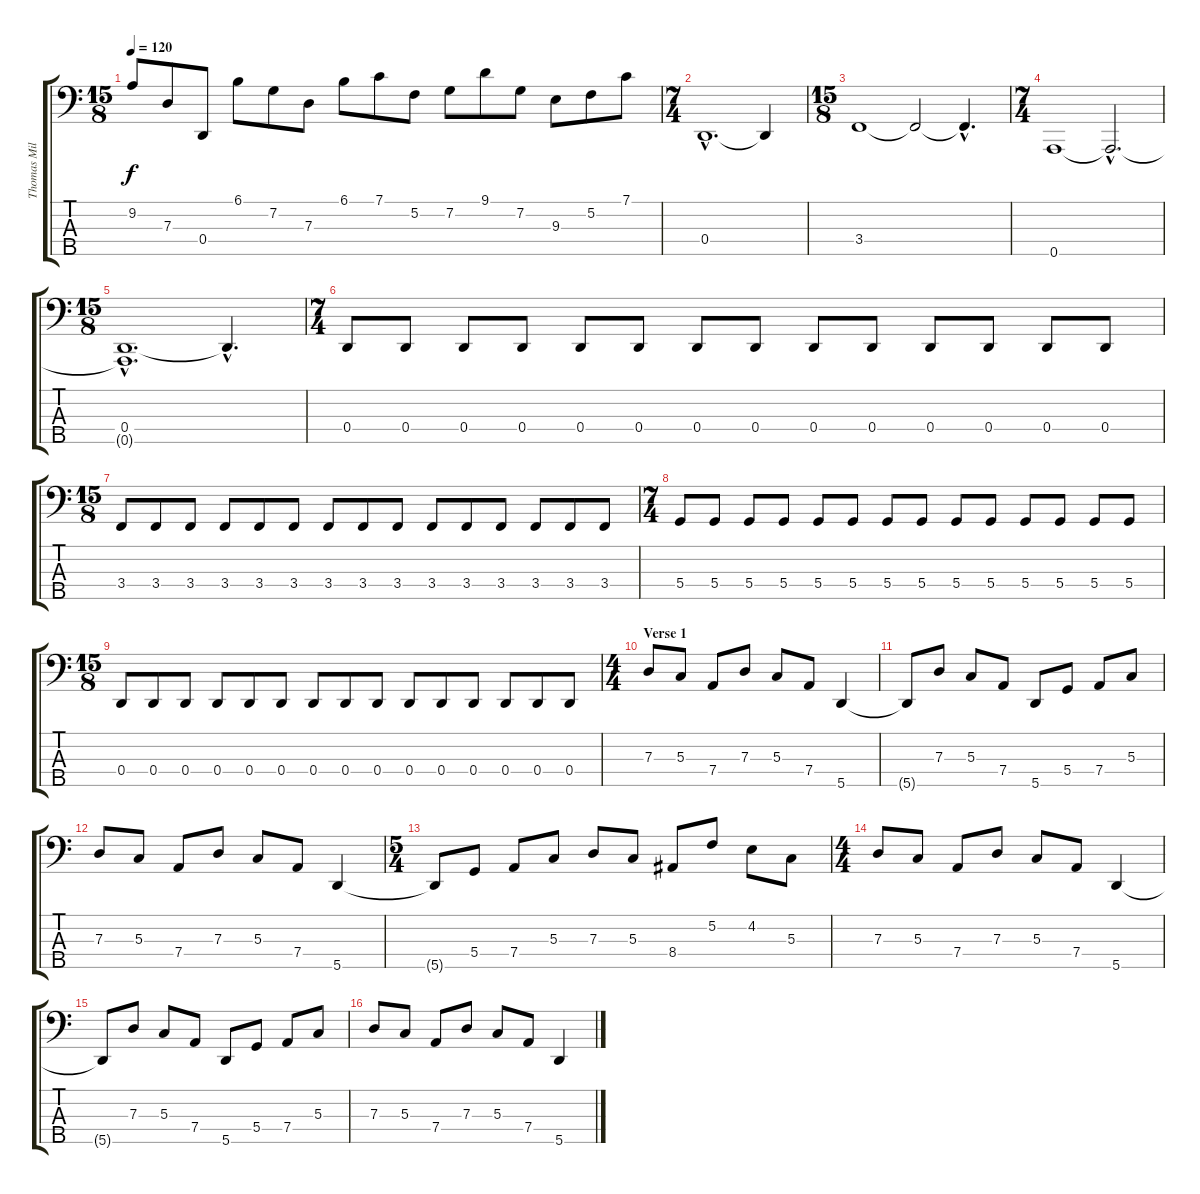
\track ("Thomas Miller" "Thomas Mil") {instrument electricbassfinger}
\staff {score tabs}
\tuning (F2 C2 G1 D1 A0) {hide}
\ts (15 8)
\tempo 120
\clef f4
\ks c
9.2.8{dy f} 7.3.8 0.4.8 6.1.8 7.2.8 7.3.8 6.1.8 7.1.8 5.2.8 7.2.8 9.1.8 7.2.8 9.3.8 5.2.8 7.1.8 |
\ts (7 4)
0.4{hac}.1{d} 0.4{t}.4 |
\ts (15 8)
3.4.1 3.4{t}.2 3.4{hac t}.4{d} |
\ts (7 4)
0.5.1 0.5{hac t}.2{d} |
\ts (15 8)
(0.4{hac} 0.5{hac t}).1{d} 0.4{hac t}.4{d} |
\ts (7 4)
0.4.8 0.4.8 0.4.8 0.4.8 0.4.8 0.4.8 0.4.8 0.4.8 0.4.8 0.4.8 0.4.8 0.4.8 0.4.8 0.4.8 |
\ts (15 8)
3.4.8 3.4.8 3.4.8 3.4.8 3.4.8 3.4.8 3.4.8 3.4.8 3.4.8 3.4.8 3.4.8 3.4.8 3.4.8 3.4.8 3.4.8 |
\ts (7 4)
5.4.8 5.4.8 5.4.8 5.4.8 5.4.8 5.4.8 5.4.8 5.4.8 5.4.8 5.4.8 5.4.8 5.4.8 5.4.8 5.4.8 |
\ts (15 8)
0.4.8 0.4.8 0.4.8 0.4.8 0.4.8 0.4.8 0.4.8 0.4.8 0.4.8 0.4.8 0.4.8 0.4.8 0.4.8 0.4.8 0.4.8 |
\ts (4 4)
\section ("" "Verse 1")
7.3.8 5.3.8 7.4.8 7.3.8 5.3.8 7.4.8 5.5.4 |
5.5{t}.8 7.3.8 5.3.8 7.4.8 5.5.8 5.4.8 7.4.8 5.3.8 |
7.3.8 5.3.8 7.4.8 7.3.8 5.3.8 7.4.8 5.5.4 |
\ts (5 4)
5.5{t}.8 5.4.8 7.4.8 5.3.8 7.3.8 5.3.8 8.4.8 5.2.8 4.2.8 5.3.8 |
\ts (4 4)
7.3.8 5.3.8 7.4.8 7.3.8 5.3.8 7.4.8 5.5.4 |
5.5{t}.8 7.3.8 5.3.8 7.4.8 5.5.8 5.4.8 7.4.8 5.3.8 |
7.3.8 5.3.8 7.4.8 7.3.8 5.3.8 7.4.8 5.5.4
